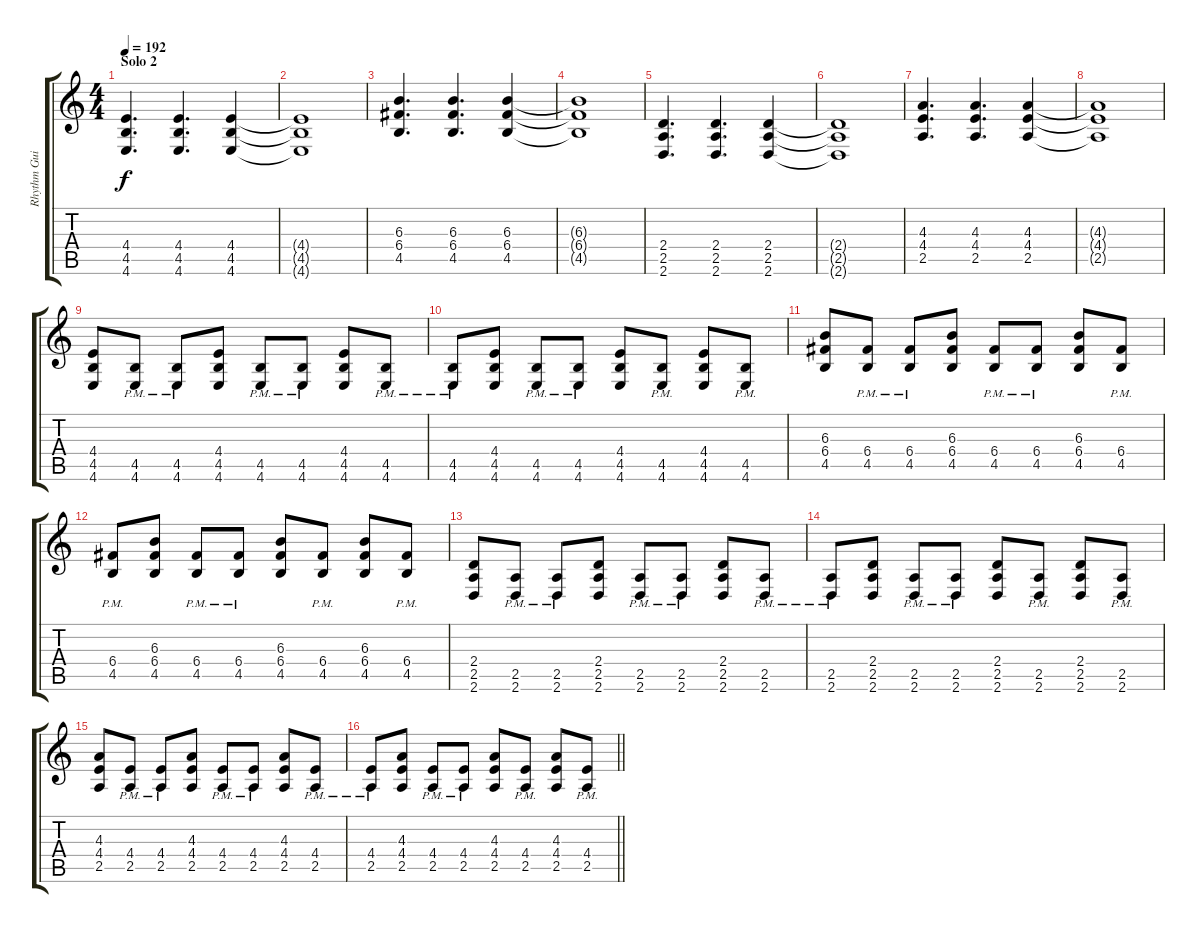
\track ("Rhythm Guitar 1" "Rhythm Gui") {instrument overdrivenguitar}
\staff {score tabs}
\tuning (D4 A3 F3 C3 G2 C2) {hide}
\ts (4 4)
\section ("" "Solo 2")
\tempo 192
\clef g2
\ks aminor
(4.4 4.5 4.6).4{d dy f} (4.4 4.5 4.6).4{d} (4.4 4.5 4.6).4 |
(4.4{t} 4.5{t} 4.6{t}).1 |
(6.3 6.4 4.5).4{d} (6.3 6.4 4.5).4{d} (6.3 6.4 4.5).4 |
(6.3{t} 6.4{t} 4.5{t}).1 |
(2.4 2.5 2.6).4{d} (2.4 2.5 2.6).4{d} (2.4 2.5 2.6).4 |
(2.4{t} 2.5{t} 2.6{t}).1 |
(4.3 4.4 2.5).4{d} (4.3 4.4 2.5).4{d} (4.3 4.4 2.5).4 |
(4.3{t} 4.4{t} 2.5{t}).1 |
(4.4 4.5 4.6).8 (4.5{pm} 4.6{pm}).8 (4.5{pm} 4.6{pm}).8 (4.4 4.5 4.6).8 (4.5{pm} 4.6{pm}).8 (4.5{pm} 4.6{pm}).8 (4.4 4.5 4.6).8 (4.5{pm} 4.6{pm}).8 |
(4.5{pm} 4.6{pm}).8 (4.4 4.5 4.6).8 (4.5{pm} 4.6{pm}).8 (4.5{pm} 4.6{pm}).8 (4.4 4.5 4.6).8 (4.5{pm} 4.6{pm}).8 (4.4 4.5 4.6).8 (4.5{pm} 4.6{pm}).8 |
(6.3 6.4 4.5).8 (6.4{pm} 4.5{pm}).8 (6.4{pm} 4.5{pm}).8 (6.3 6.4 4.5).8 (6.4{pm} 4.5{pm}).8 (6.4{pm} 4.5{pm}).8 (6.3 6.4 4.5).8 (6.4{pm} 4.5{pm}).8 |
(6.4{pm} 4.5{pm}).8 (6.3 6.4 4.5).8 (6.4{pm} 4.5{pm}).8 (6.4{pm} 4.5{pm}).8 (6.3 6.4 4.5).8 (6.4{pm} 4.5{pm}).8 (6.3 6.4 4.5).8 (6.4{pm} 4.5{pm}).8 |
(2.4 2.5 2.6).8 (2.5{pm} 2.6{pm}).8 (2.5{pm} 2.6{pm}).8 (2.4 2.5 2.6).8 (2.5{pm} 2.6{pm}).8 (2.5{pm} 2.6{pm}).8 (2.4 2.5 2.6).8 (2.5{pm} 2.6{pm}).8 |
(2.5{pm} 2.6{pm}).8 (2.4 2.5 2.6).8 (2.5{pm} 2.6{pm}).8 (2.5{pm} 2.6{pm}).8 (2.4 2.5 2.6).8 (2.5{pm} 2.6{pm}).8 (2.4 2.5 2.6).8 (2.5{pm} 2.6{pm}).8 |
(4.3 4.4 2.5).8 (4.4{pm} 2.5{pm}).8 (4.4{pm} 2.5{pm}).8 (4.3 4.4 2.5).8 (4.4{pm} 2.5{pm}).8 (4.4{pm} 2.5{pm}).8 (4.3 4.4 2.5).8 (4.4{pm} 2.5{pm}).8 |
\barLineRight lightlight
(4.4{pm} 2.5{pm}).8 (4.3 4.4 2.5).8 (4.4{pm} 2.5{pm}).8 (4.4{pm} 2.5{pm}).8 (4.3 4.4 2.5).8 (4.4{pm} 2.5{pm}).8 (4.3 4.4 2.5).8 (4.4{pm} 2.5{pm}).8
